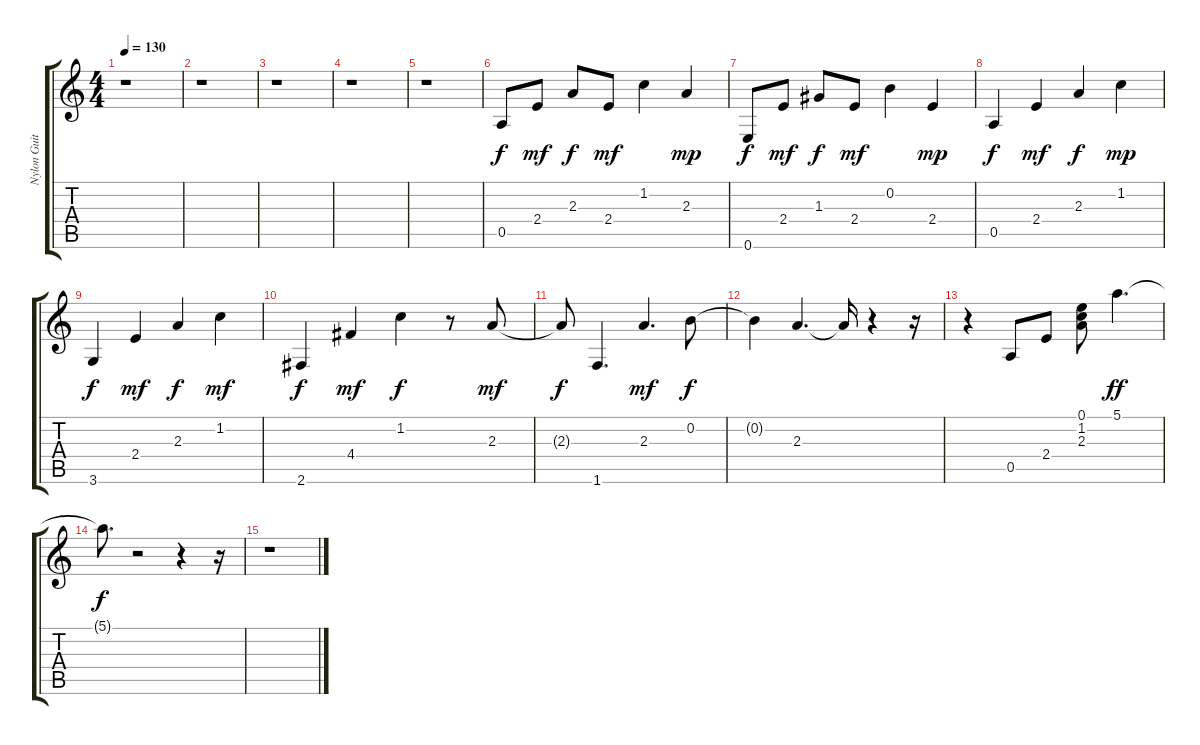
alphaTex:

\track ("Nylon Guitar" "Nylon Guit") {instrument acousticguitarnylon}
\staff {score tabs}
\tuning (E4 B3 G3 D3 A2 E2) {hide}
\ts (4 4)
\tempo 130
\clef g2
\ks c
r.1{dy mp} |
r.1 |
r.1 |
r.1 |
r.1 |
0.5.8{dy f} 2.4.8{dy mf} 2.3.8{dy f} 2.4.8{dy mf} 1.2.4 2.3.4{dy mp} |
0.6.8{dy f} 2.4.8{dy mf} 1.3.8{dy f} 2.4.8{dy mf} 0.2.4 2.4.4{dy mp} |
0.5.4{dy f} 2.4.4{dy mf} 2.3.4{dy f} 1.2.4{dy mp} |
3.6.4{dy f} 2.4.4{dy mf} 2.3.4{dy f} 1.2.4{dy mf} |
2.6.4{dy f} 4.4.4{dy mf} 1.2.4{dy f} r.8 2.3.8{dy mf} |
2.3{t}.8{dy f} 1.6.4{d} 2.3.4{d dy mf} 0.2.8{dy f} |
0.2{t}.4 2.3.4{d} 2.3{t}.16 r.4 r.16 |
r.4 0.5.8 2.4.8 (0.1 1.2 2.3).8 5.1.4{d dy ff} |
5.1{t}.8{d dy f} r.2 r.4 r.16 |
r.1
